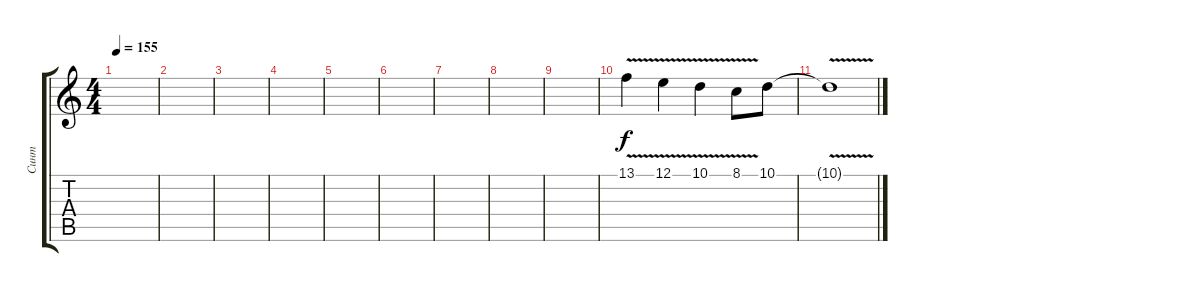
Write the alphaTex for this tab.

\track ("Синт" "Синт") {instrument tubularbells}
\staff {score tabs}
\tuning (E4 B3 G3 D3 A2 E2) {hide}
\ts (4 4)
\tempo 155
\clef g2
\ks c
|
|
|
|
|
|
|
|
|
13.1{v}.4 12.1{v}.4 10.1{v}.4 8.1{v}.8 10.1.8 |
10.1{v t}.1
